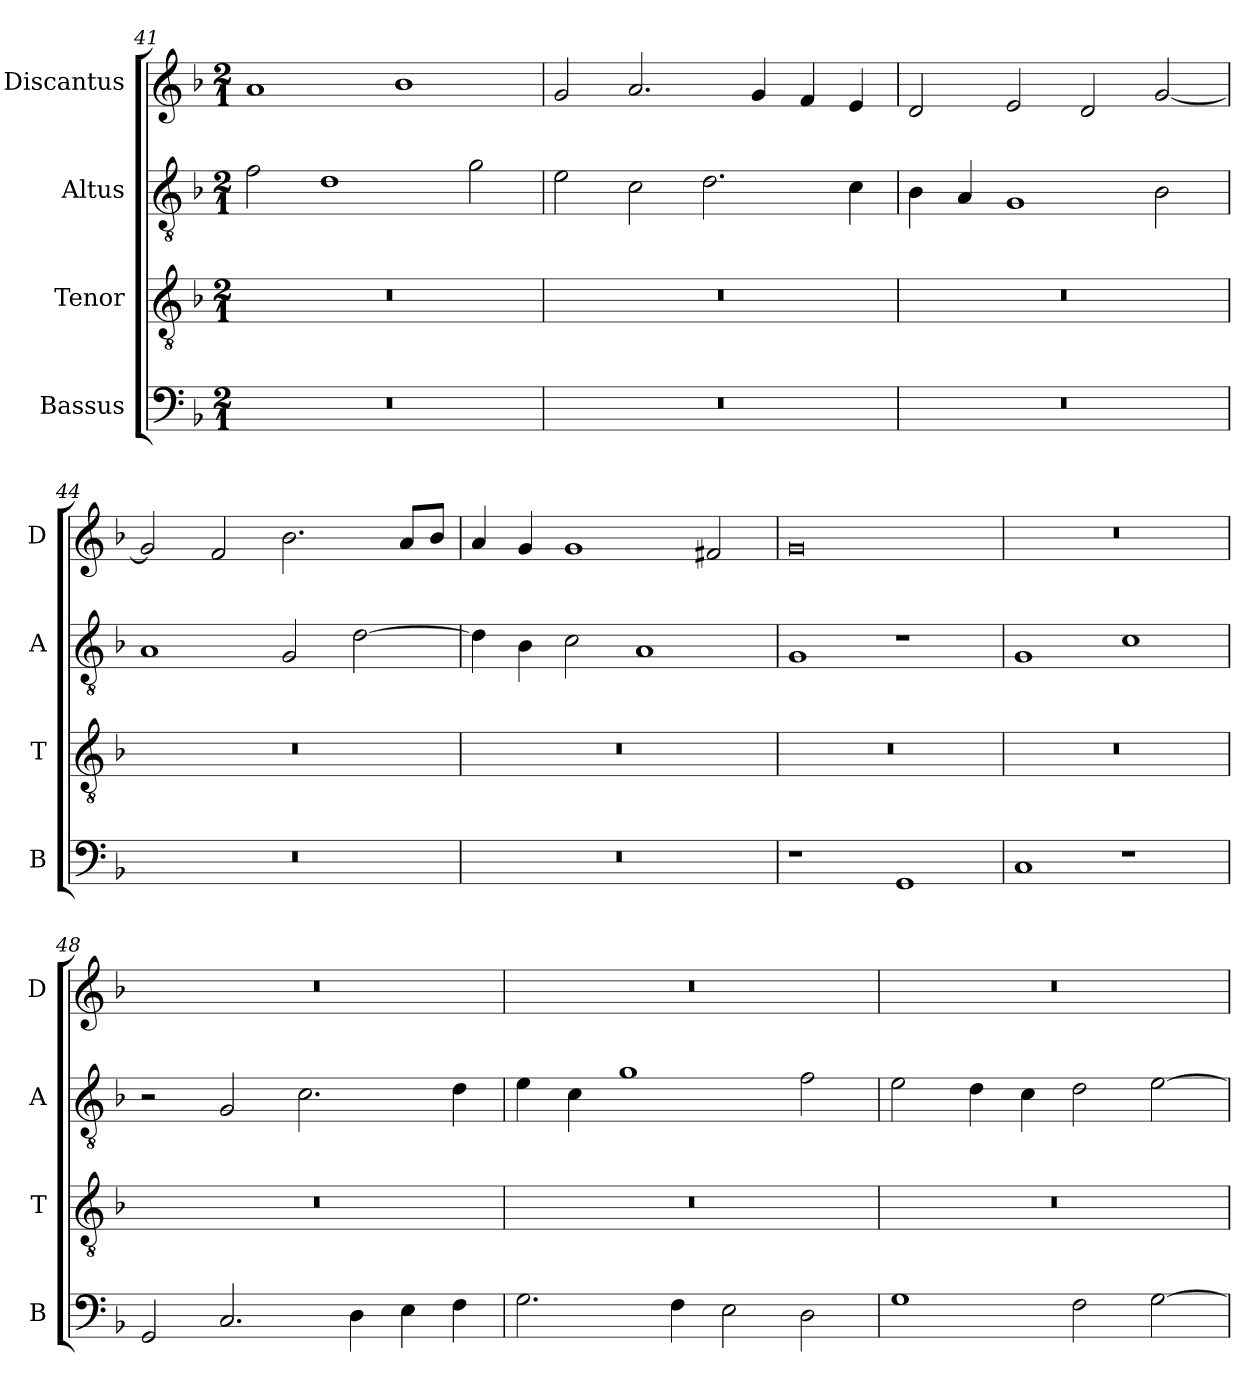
**kern	**kern	**kern	**kern
*part4	*part3	*part2	*part1
*staff4	*staff3	*staff2	*staff1
*I"Bassus	*I"Tenor	*I"Altus	*I"Discantus
*I'B	*I'T	*I'A	*I'D
*clefF4	*clefGv2	*clefGv2	*clefG2
*k[b-]	*k[b-]	*k[b-]	*k[b-]
*M2/1	*M2/1	*M2/1	*M2/1
=41	=41	=41	=41
0r	0r	2f\	1a
.	.	1d	.
.	.	.	1b-
.	.	2g\	.
=42	=42	=42	=42
0r	0r	2e\	2g/
.	.	2c\	2.a/
.	.	2.d\	.
.	.	.	4g/
.	.	.	4f/
.	.	4c\	4e/
=43	=43	=43	=43
0r	0r	4B-\	2d/
.	.	4A/	.
.	.	1G	2e/
.	.	.	2d/
.	.	2B-\	[2g/
=44	=44	=44	=44
0r	0r	1A	2g/]
.	.	.	2f/
.	.	2G/	2.b-\
.	.	[2d\	.
.	.	.	8a/L
.	.	.	8b-/J
=45	=45	=45	=45
0r	0r	4d\]	4a/
.	.	4B-\	4g/
.	.	2c\	1g
.	.	1A	.
.	.	.	2f#X/
=46	=46	=46	=46
1r	0r	1G	0g
1GG	.	1r	.
=47	=47	=47	=47
1C	0r	1G	0r
1r	.	1c	.
=48	=48	=48	=48
2GG/	0r	2r	0r
2.C/	.	2G/	.
.	.	2.c\	.
4D\	.	.	.
4E\	.	.	.
4F\	.	4d\	.
=49	=49	=49	=49
2.G\	0r	4e\	0r
.	.	4c\	.
.	.	1g	.
4F\	.	.	.
2E\	.	.	.
2D\	.	2f\	.
=50	=50	=50	=50
1G	0r	2e\	0r
.	.	4d\	.
.	.	4c\	.
2F\	.	2d\	.
[2G\	.	[2e\	.
=	=	=	=
*-	*-	*-	*-
